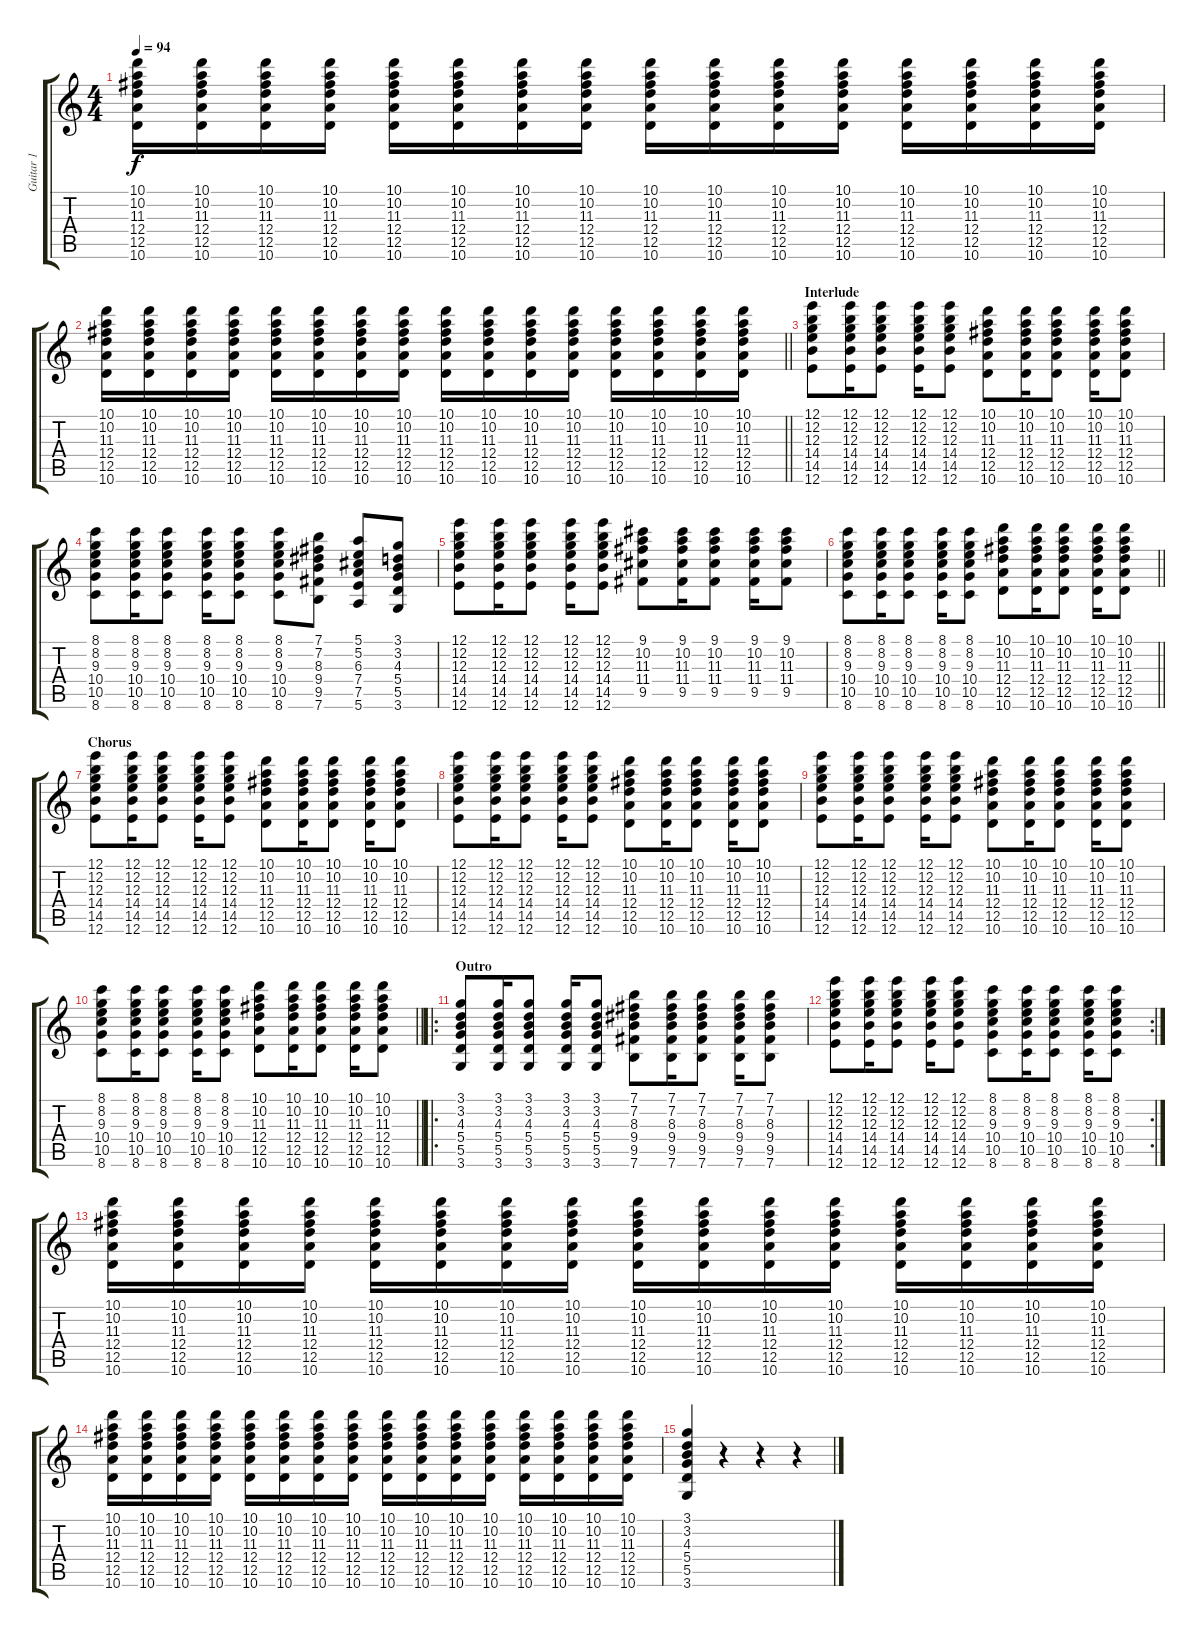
\track ("Guitar 1" "Guitar 1") {instrument electricguitarjazz}
\staff {score tabs}
\tuning (E4 B3 G3 D3 A2 E2) {hide}
\ts (4 4)
\tempo 94
\clef g2
\ks c
(10.1 10.2 11.3 12.4 12.5 10.6).16{dy f} (10.1 10.2 11.3 12.4 12.5 10.6).16 (10.1 10.2 11.3 12.4 12.5 10.6).16 (10.1 10.2 11.3 12.4 12.5 10.6).16 (10.1 10.2 11.3 12.4 12.5 10.6).16 (10.1 10.2 11.3 12.4 12.5 10.6).16 (10.1 10.2 11.3 12.4 12.5 10.6).16 (10.1 10.2 11.3 12.4 12.5 10.6).16 (10.1 10.2 11.3 12.4 12.5 10.6).16 (10.1 10.2 11.3 12.4 12.5 10.6).16 (10.1 10.2 11.3 12.4 12.5 10.6).16 (10.1 10.2 11.3 12.4 12.5 10.6).16 (10.1 10.2 11.3 12.4 12.5 10.6).16 (10.1 10.2 11.3 12.4 12.5 10.6).16 (10.1 10.2 11.3 12.4 12.5 10.6).16 (10.1 10.2 11.3 12.4 12.5 10.6).16 |
\barLineRight lightlight
(10.1 10.2 11.3 12.4 12.5 10.6).16 (10.1 10.2 11.3 12.4 12.5 10.6).16 (10.1 10.2 11.3 12.4 12.5 10.6).16 (10.1 10.2 11.3 12.4 12.5 10.6).16 (10.1 10.2 11.3 12.4 12.5 10.6).16 (10.1 10.2 11.3 12.4 12.5 10.6).16 (10.1 10.2 11.3 12.4 12.5 10.6).16 (10.1 10.2 11.3 12.4 12.5 10.6).16 (10.1 10.2 11.3 12.4 12.5 10.6).16 (10.1 10.2 11.3 12.4 12.5 10.6).16 (10.1 10.2 11.3 12.4 12.5 10.6).16 (10.1 10.2 11.3 12.4 12.5 10.6).16 (10.1 10.2 11.3 12.4 12.5 10.6).16 (10.1 10.2 11.3 12.4 12.5 10.6).16 (10.1 10.2 11.3 12.4 12.5 10.6).16 (10.1 10.2 11.3 12.4 12.5 10.6).16 |
\section ("" "Interlude")
(12.1 12.2 12.3 14.4 14.5 12.6).8 (12.1 12.2 12.3 14.4 14.5 12.6).16 (12.1 12.2 12.3 14.4 14.5 12.6).8 (12.1 12.2 12.3 14.4 14.5 12.6).16 (12.1 12.2 12.3 14.4 14.5 12.6).8 (10.1 10.2 11.3 12.4 12.5 10.6).8 (10.1 10.2 11.3 12.4 12.5 10.6).16 (10.1 10.2 11.3 12.4 12.5 10.6).8 (10.1 10.2 11.3 12.4 12.5 10.6).16 (10.1 10.2 11.3 12.4 12.5 10.6).8 |
(8.1 8.2 9.3 10.4 10.5 8.6).8 (8.1 8.2 9.3 10.4 10.5 8.6).16 (8.1 8.2 9.3 10.4 10.5 8.6).8 (8.1 8.2 9.3 10.4 10.5 8.6).16 (8.1 8.2 9.3 10.4 10.5 8.6).8 (8.1 8.2 9.3 10.4 10.5 8.6).8 (7.1 7.2 8.3 9.4 9.5 7.6).8 (5.1 5.2 6.3 7.4 7.5 5.6).8 (3.1 3.2 4.3 5.4 5.5 3.6).8 |
(12.1 12.2 12.3 14.4 14.5 12.6).8 (12.1 12.2 12.3 14.4 14.5 12.6).16 (12.1 12.2 12.3 14.4 14.5 12.6).8 (12.1 12.2 12.3 14.4 14.5 12.6).16 (12.1 12.2 12.3 14.4 14.5 12.6).8 (9.1 10.2 11.3 11.4 9.5).8 (9.1 10.2 11.3 11.4 9.5).16 (9.1 10.2 11.3 11.4 9.5).8 (9.1 10.2 11.3 11.4 9.5).16 (9.1 10.2 11.3 11.4 9.5).8 |
\barLineRight lightlight
(8.1 8.2 9.3 10.4 10.5 8.6).8 (8.1 8.2 9.3 10.4 10.5 8.6).16 (8.1 8.2 9.3 10.4 10.5 8.6).8 (8.1 8.2 9.3 10.4 10.5 8.6).16 (8.1 8.2 9.3 10.4 10.5 8.6).8 (10.1 10.2 11.3 12.4 12.5 10.6).8 (10.1 10.2 11.3 12.4 12.5 10.6).16 (10.1 10.2 11.3 12.4 12.5 10.6).8 (10.1 10.2 11.3 12.4 12.5 10.6).16 (10.1 10.2 11.3 12.4 12.5 10.6).8 |
\section ("" "Chorus")
(12.1 12.2 12.3 14.4 14.5 12.6).8{volume 11 instrument electricguitarjazz} (12.1 12.2 12.3 14.4 14.5 12.6).16 (12.1 12.2 12.3 14.4 14.5 12.6).8 (12.1 12.2 12.3 14.4 14.5 12.6).16 (12.1 12.2 12.3 14.4 14.5 12.6).8 (10.1 10.2 11.3 12.4 12.5 10.6).8 (10.1 10.2 11.3 12.4 12.5 10.6).16 (10.1 10.2 11.3 12.4 12.5 10.6).8 (10.1 10.2 11.3 12.4 12.5 10.6).16 (10.1 10.2 11.3 12.4 12.5 10.6).8 |
(12.1 12.2 12.3 14.4 14.5 12.6).8 (12.1 12.2 12.3 14.4 14.5 12.6).16 (12.1 12.2 12.3 14.4 14.5 12.6).8 (12.1 12.2 12.3 14.4 14.5 12.6).16 (12.1 12.2 12.3 14.4 14.5 12.6).8 (10.1 10.2 11.3 12.4 12.5 10.6).8 (10.1 10.2 11.3 12.4 12.5 10.6).16 (10.1 10.2 11.3 12.4 12.5 10.6).8 (10.1 10.2 11.3 12.4 12.5 10.6).16 (10.1 10.2 11.3 12.4 12.5 10.6).8 |
(12.1 12.2 12.3 14.4 14.5 12.6).8 (12.1 12.2 12.3 14.4 14.5 12.6).16 (12.1 12.2 12.3 14.4 14.5 12.6).8 (12.1 12.2 12.3 14.4 14.5 12.6).16 (12.1 12.2 12.3 14.4 14.5 12.6).8 (10.1 10.2 11.3 12.4 12.5 10.6).8 (10.1 10.2 11.3 12.4 12.5 10.6).16 (10.1 10.2 11.3 12.4 12.5 10.6).8 (10.1 10.2 11.3 12.4 12.5 10.6).16 (10.1 10.2 11.3 12.4 12.5 10.6).8 |
\barLineRight lightlight
(8.1 8.2 9.3 10.4 10.5 8.6).8 (8.1 8.2 9.3 10.4 10.5 8.6).16 (8.1 8.2 9.3 10.4 10.5 8.6).8 (8.1 8.2 9.3 10.4 10.5 8.6).16 (8.1 8.2 9.3 10.4 10.5 8.6).8 (10.1 10.2 11.3 12.4 12.5 10.6).8 (10.1 10.2 11.3 12.4 12.5 10.6).16 (10.1 10.2 11.3 12.4 12.5 10.6).8 (10.1 10.2 11.3 12.4 12.5 10.6).16 (10.1 10.2 11.3 12.4 12.5 10.6).8 |
\ro
\section ("" "Outro")
(3.1 3.2 4.3 5.4 5.5 3.6).8 (3.1 3.2 4.3 5.4 5.5 3.6).16 (3.1 3.2 4.3 5.4 5.5 3.6).8 (3.1 3.2 4.3 5.4 5.5 3.6).16 (3.1 3.2 4.3 5.4 5.5 3.6).8 (7.1 7.2 8.3 9.4 9.5 7.6).8 (7.1 7.2 8.3 9.4 9.5 7.6).16 (7.1 7.2 8.3 9.4 9.5 7.6).8 (7.1 7.2 8.3 9.4 9.5 7.6).16 (7.1 7.2 8.3 9.4 9.5 7.6).8 |
\rc 2
(12.1 12.2 12.3 14.4 14.5 12.6).8 (12.1 12.2 12.3 14.4 14.5 12.6).16 (12.1 12.2 12.3 14.4 14.5 12.6).8 (12.1 12.2 12.3 14.4 14.5 12.6).16 (12.1 12.2 12.3 14.4 14.5 12.6).8 (8.1 8.2 9.3 10.4 10.5 8.6).8 (8.1 8.2 9.3 10.4 10.5 8.6).16 (8.1 8.2 9.3 10.4 10.5 8.6).8 (8.1 8.2 9.3 10.4 10.5 8.6).16 (8.1 8.2 9.3 10.4 10.5 8.6).8 |
(10.1 10.2 11.3 12.4 12.5 10.6).16 (10.1 10.2 11.3 12.4 12.5 10.6).16 (10.1 10.2 11.3 12.4 12.5 10.6).16 (10.1 10.2 11.3 12.4 12.5 10.6).16 (10.1 10.2 11.3 12.4 12.5 10.6).16 (10.1 10.2 11.3 12.4 12.5 10.6).16 (10.1 10.2 11.3 12.4 12.5 10.6).16 (10.1 10.2 11.3 12.4 12.5 10.6).16 (10.1 10.2 11.3 12.4 12.5 10.6).16 (10.1 10.2 11.3 12.4 12.5 10.6).16 (10.1 10.2 11.3 12.4 12.5 10.6).16 (10.1 10.2 11.3 12.4 12.5 10.6).16 (10.1 10.2 11.3 12.4 12.5 10.6).16 (10.1 10.2 11.3 12.4 12.5 10.6).16 (10.1 10.2 11.3 12.4 12.5 10.6).16 (10.1 10.2 11.3 12.4 12.5 10.6).16 |
(10.1 10.2 11.3 12.4 12.5 10.6).16 (10.1 10.2 11.3 12.4 12.5 10.6).16 (10.1 10.2 11.3 12.4 12.5 10.6).16 (10.1 10.2 11.3 12.4 12.5 10.6).16 (10.1 10.2 11.3 12.4 12.5 10.6).16 (10.1 10.2 11.3 12.4 12.5 10.6).16 (10.1 10.2 11.3 12.4 12.5 10.6).16 (10.1 10.2 11.3 12.4 12.5 10.6).16 (10.1 10.2 11.3 12.4 12.5 10.6).16 (10.1 10.2 11.3 12.4 12.5 10.6).16 (10.1 10.2 11.3 12.4 12.5 10.6).16 (10.1 10.2 11.3 12.4 12.5 10.6).16 (10.1 10.2 11.3 12.4 12.5 10.6).16 (10.1 10.2 11.3 12.4 12.5 10.6).16 (10.1 10.2 11.3 12.4 12.5 10.6).16 (10.1 10.2 11.3 12.4 12.5 10.6).16 |
(3.1 3.2 4.3 5.4 5.5 3.6).4 r.4 r.4 r.4
